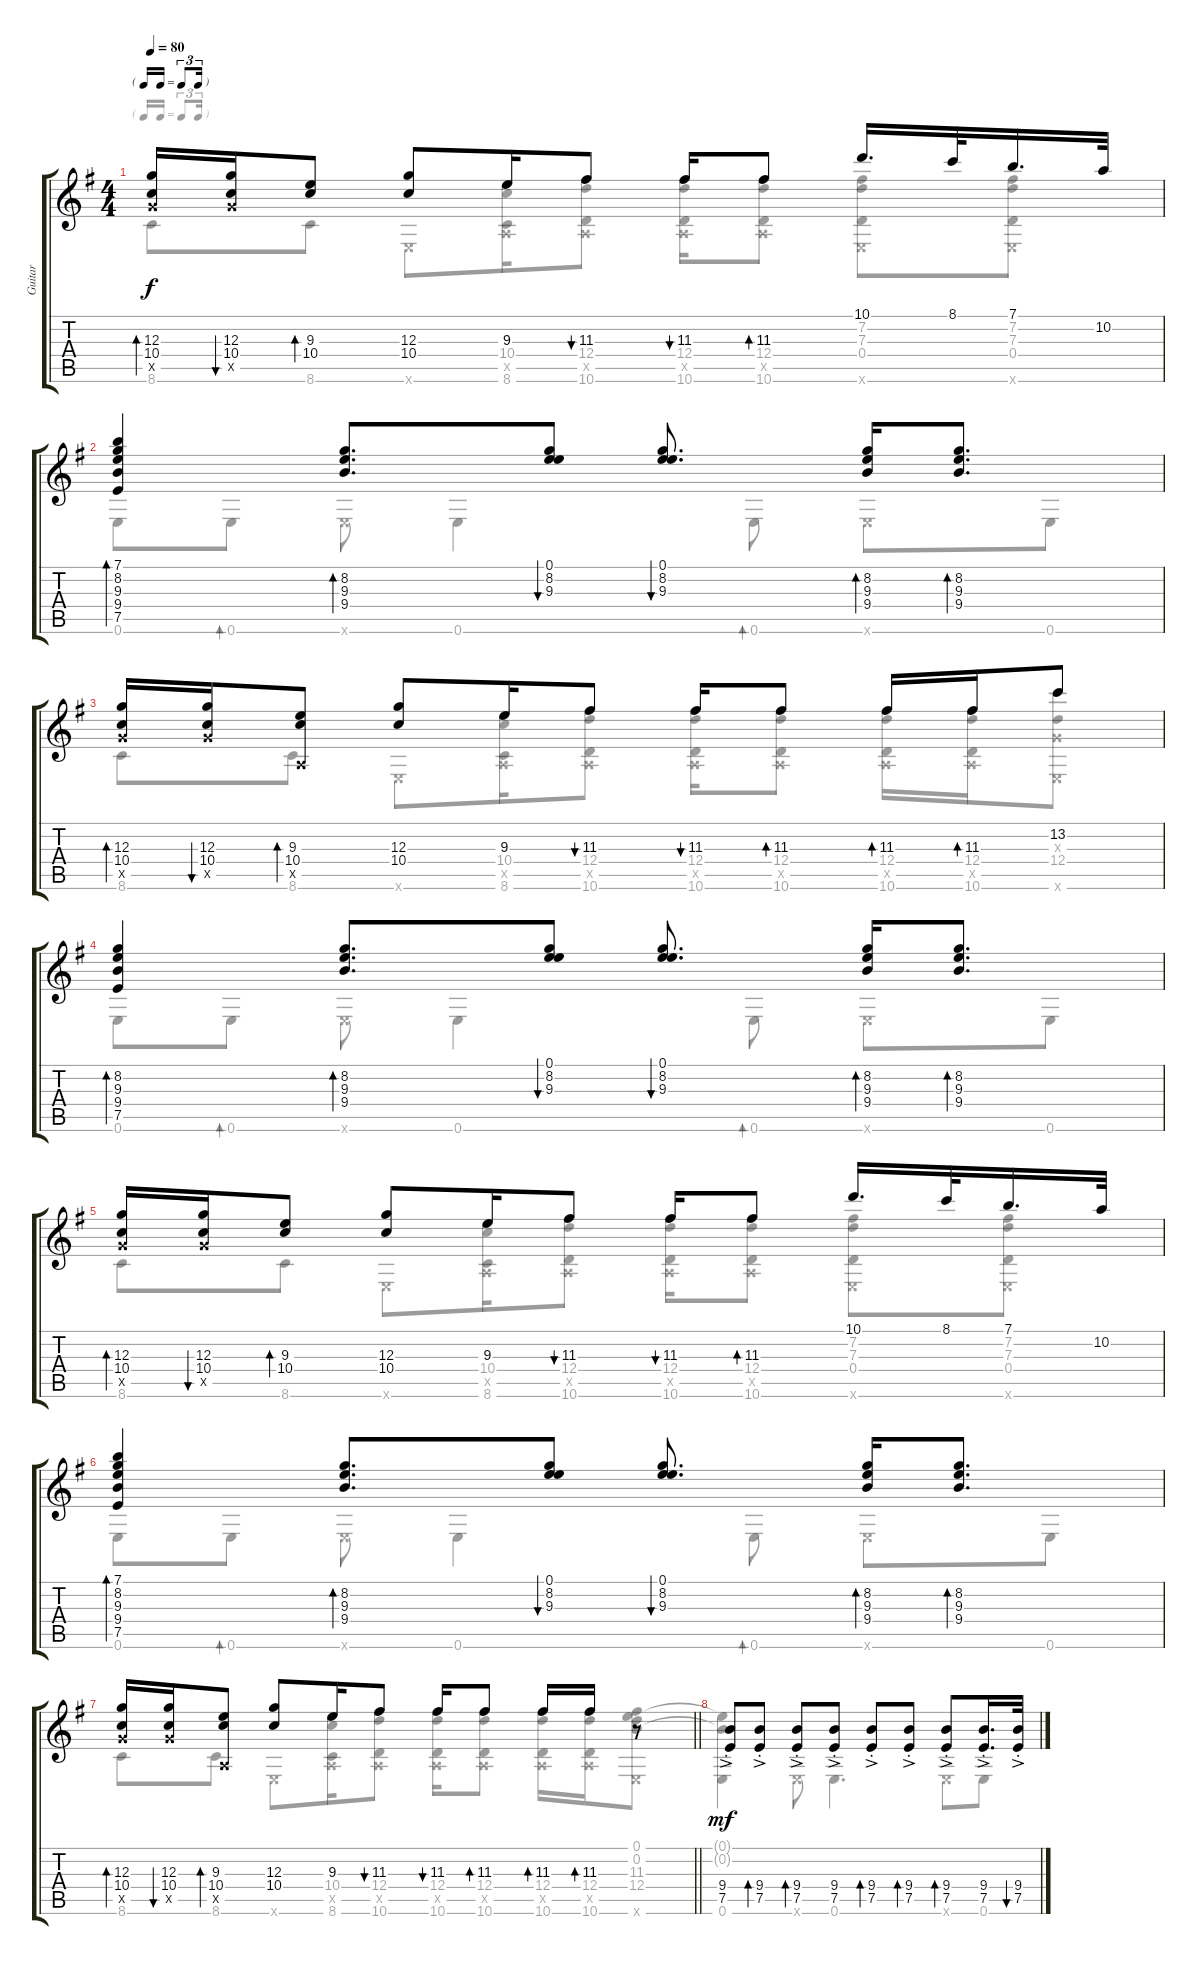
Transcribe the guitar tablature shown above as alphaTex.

\track (" Guitar" " Guitar") {instrument acousticguitarsteel}
\staff {score tabs}
\tuning (E4 B3 G3 D3 A2 E2) {hide}
\voice
\ts (4 4)
\tf triplet16th
\tempo 80
\clef g2
\ks eminor
(12.3 10.4 10.5{x}).16{bd 30 dy f} (12.3 10.4 10.5{x}).16{bu 30} (9.3 10.4).8{bd 30} (12.3 10.4).8 9.3.16 11.3.8{bu 30} 11.3.16{bu 30} 11.3.8{bd 30} 10.1.16{d} 8.1.32 7.1.16{d} 10.2.32 |
(7.1 8.2 9.3 9.4 7.5).4{bd 30} (8.2 9.3 9.4).8{d bd 30} (0.1 8.2 9.3).8{bu 30} (0.1 8.2 9.3).8{d bu 30} (8.2 9.3 9.4).16{bd 30} (8.2 9.3 9.4).8{d bd 30} |
(12.3 10.4 10.5{x}).16{bd 30} (12.3 10.4 10.5{x}).16{bu 30} (9.3 10.4 0.5{x}).8{bd 30} (12.3 10.4).8 9.3.16 11.3.8{bu 30} 11.3.16{bu 30} 11.3.8{bd 30} 11.3.16{bd 30} 11.3.16{bd 30} 13.2.8 |
(8.2 9.3 9.4 7.5).4{bd 30} (8.2 9.3 9.4).8{d bd 30} (0.1 8.2 9.3).8{bu 30} (0.1 8.2 9.3).8{d bu 30} (8.2 9.3 9.4).16{bd 30} (8.2 9.3 9.4).8{d bd 30} |
(12.3 10.4 10.5{x}).16{bd 30} (12.3 10.4 10.5{x}).16{bu 30} (9.3 10.4).8{bd 30} (12.3 10.4).8 9.3.16 11.3.8{bu 30} 11.3.16{bu 30} 11.3.8{bd 30} 10.1.16{d} 8.1.32 7.1.16{d} 10.2.32 |
(7.1 8.2 9.3 9.4 7.5).4{bd 30} (8.2 9.3 9.4).8{d bd 30} (0.1 8.2 9.3).8{bu 30} (0.1 8.2 9.3).8{d bu 30} (8.2 9.3 9.4).16{bd 30} (8.2 9.3 9.4).8{d bd 30} |
\barLineRight lightlight
(12.3 10.4 10.5{x}).16{bd 30} (12.3 10.4 10.5{x}).16{bu 30} (9.3 10.4 0.5{x}).8{bd 30} (12.3 10.4).8 9.3.16 11.3.8{bu 30} 11.3.16{bu 30} 11.3.8{bd 30} 11.3.16{bd 30} 11.3.16{bd 30} r.8 |
(9.4{ac st} 7.5{ac st}).8{dy mf} (9.4{ac st} 7.5{ac st}).8{bd 30} (9.4{ac st} 7.5{ac st}).8{bd 30} (9.4{ac st} 7.5{ac st}).8 (9.4{ac st} 7.5{ac st}).8{bd 30} (9.4{ac st} 7.5{ac st}).8{bd 30} (9.4{ac st} 7.5{ac st}).8{bd 30} (9.4{ac st} 7.5{ac st}).16{d} (9.4{ac st} 7.5{ac st}).32{bu 30}
\voice
\clef g2
\ottava regular
\simile none
\ks eminor
8.6.8{dy f} 8.6.8 0.6{x}.8 (9.3 10.4 0.5{x} 8.6).16 (11.3 12.4 0.5{x} 10.6).8 (11.3 12.4 0.5{x} 10.6).16 (11.3 12.4 0.5{x} 10.6).8 (7.2 7.3 0.4 0.6{x}).8 (7.2 7.3 0.4 0.6{x}).8 |
0.6.8 0.6.8{bd 30} 0.6{x}.8 0.6.4 0.6.8{bd 30} 0.6{x}.8 0.6.8 |
8.6.8 8.6.8 0.6{x}.8 (9.3 10.4 0.5{x} 8.6).16 (11.3 12.4 0.5{x} 10.6).8 (11.3 12.4 0.5{x} 10.6).16 (11.3 12.4 0.5{x} 10.6).8 (11.3 12.4 0.5{x} 10.6).16 (11.3 12.4 0.5{x} 10.6).16 (13.2 0.3{x} 12.4 0.6{x}).8 |
0.6.8 0.6.8{bd 30} 0.6{x}.8 0.6.4 0.6.8{bd 30} 0.6{x}.8 0.6.8 |
8.6.8 8.6.8 0.6{x}.8 (9.3 10.4 0.5{x} 8.6).16 (11.3 12.4 0.5{x} 10.6).8 (11.3 12.4 0.5{x} 10.6).16 (11.3 12.4 0.5{x} 10.6).8 (7.2 7.3 0.4 0.6{x}).8 (7.2 7.3 0.4 0.6{x}).8 |
0.6.8 0.6.8{bd 30} 0.6{x}.8 0.6.4 0.6.8{bd 30} 0.6{x}.8 0.6.8 |
\barLineRight lightlight
8.6.8 8.6.8 0.6{x}.8 (9.3 10.4 0.5{x} 8.6).16 (11.3 12.4 0.5{x} 10.6).8 (11.3 12.4 0.5{x} 10.6).16 (11.3 12.4 0.5{x} 10.6).8 (11.3 12.4 0.5{x} 10.6).16 (11.3 12.4 0.5{x} 10.6).16 (0.1 0.2 11.3 12.4 0.6{x}).8 |
(0.1{t} 0.2{t} 0.6).4{dy mf} 0.6{x}.8 0.6.4{d} 0.6{x}.8 0.6.8
